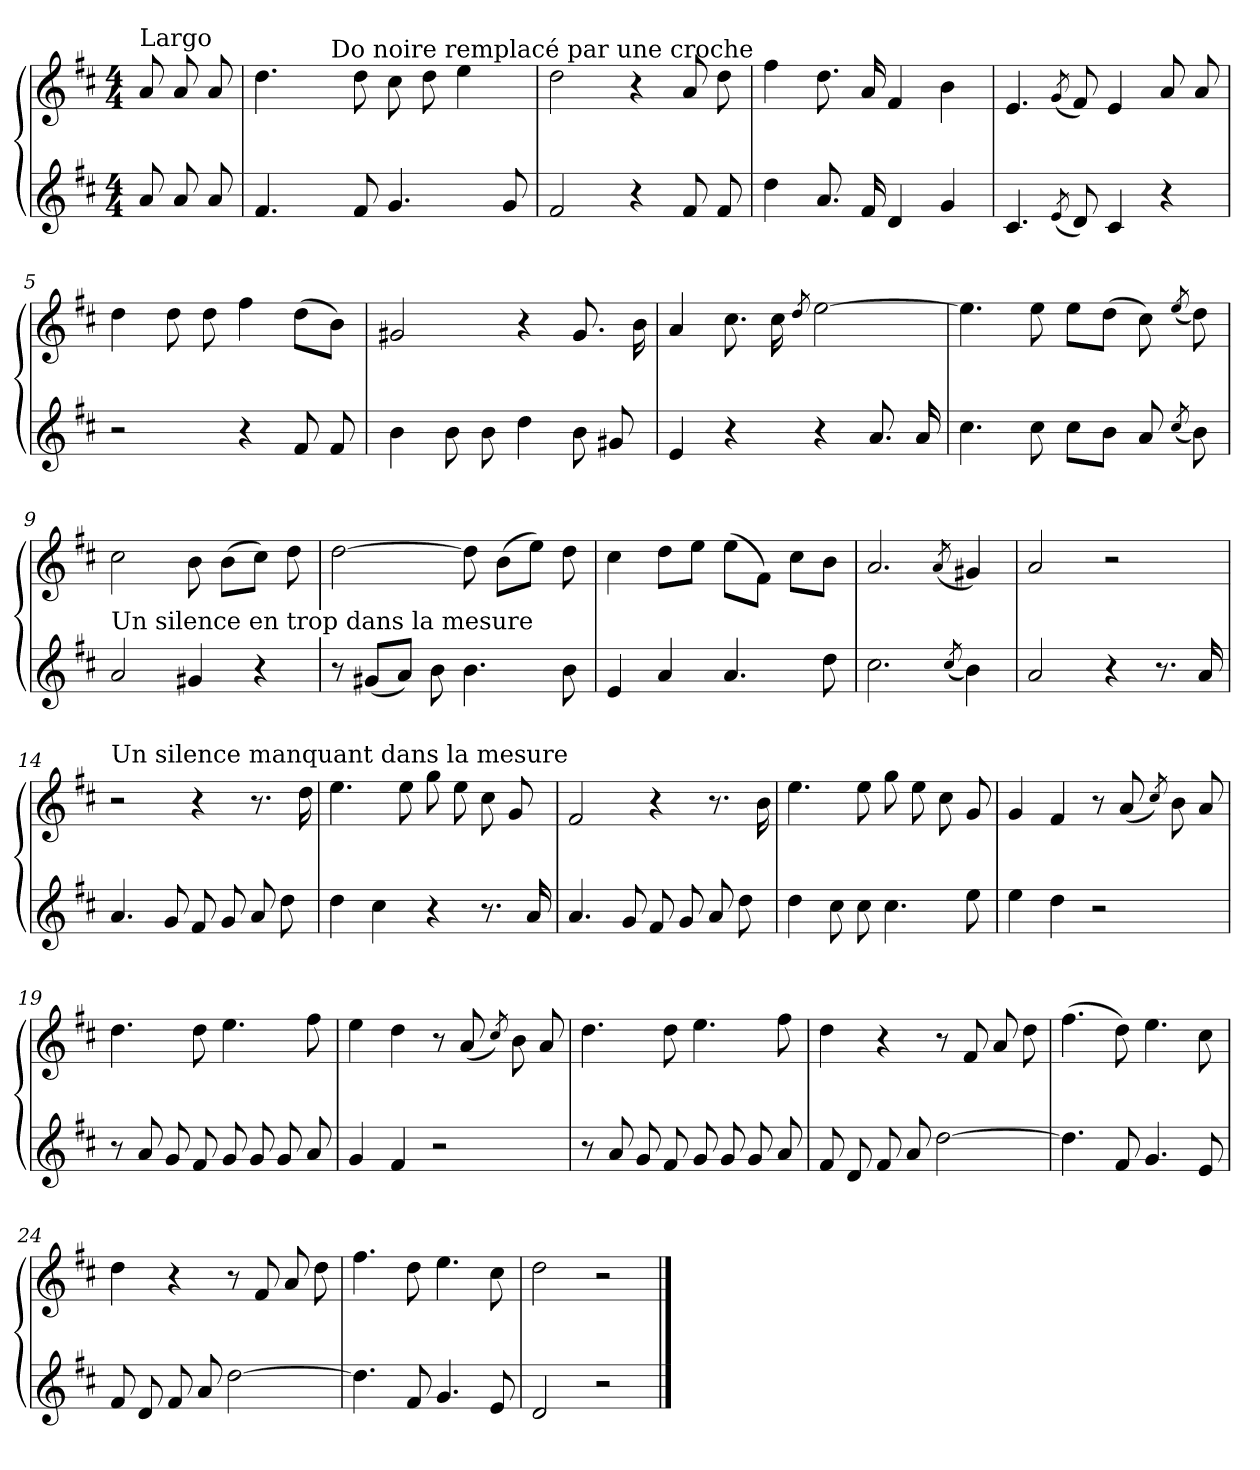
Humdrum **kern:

**kern	**kern
*part2	*part1
*staff2	*staff1
*clefG2	*clefG2
*k[f#c#]	*k[f#c#]
*D:	*D:
*M4/4	*M4/4
=	=
!	!LO:TX:a:t=Largo
8a/	8a/
8a/	8a/
8a/	8a/
=1	=1
*	*^
4.f#/	4.dd\	4ryy
.	.	16ryy
!	!	!LO:TX:a:t=Do noire remplacé par une croche
.	.	2ryy
8f#/	8dd\	.
4.g/	8cc#\	.
.	8dd\	.
.	4ee\	.
.	.	8.ryy
8g/	.	.
*	*v	*v
=2	=2
2f#/	2dd\
4r	4r
8f#/	8a/
8f#/	8dd\
=3	=3
4dd\	4ff#\
8.a/	8.dd\
16f#/	16a/
4d/	4f#/
4g/	4b\
=4	=4
4.c#/	4.e/
(<8qe/	(<8qg/
8d/)	8f#/)
4c#/	4e/
4r	8a/
.	8a/
!!LO:LB:g=z
=5	=5
2r	4dd\
.	8dd\
.	8dd\
4r	4ff#\
8f#/	(>8dd\L
8f#/	8b\J)
=6	=6
4b\	2g#X/
8b\	.
8b\	.
4dd\	4r
8b\	8.g#/
8g#X/	.
.	16b\
=7	=7
4e/	4a/
4r	8.cc#\
.	16cc#\
.	8qdd/
4r	[2ee\
8.a/	.
16a/	.
=8	=8
4.cc#\	4.ee\]
8cc#\	8ee\
8cc#\L	8ee\L
8b\J	(>8dd\J
8a/	8cc#\)
(<8qcc#/	(<8qee/
8b\)	8dd\)
!!LO:LB:g=z
=9	=9
!LO:TX:a:t=Un silence en trop dans la mesure	!
2a/	2cc#\
4g#X/	8b\
.	(>8b\L
4r	8cc#\J)
.	8dd\
=10	=10
8r	[2dd\
(<8g#X/L	.
8a/J)	.
8b\	.
4.b\	8dd\]
.	(>8b\L
.	8ee\J)
8b\	8dd\
=11	=11
4e/	4cc#\
4a/	8dd\L
.	8ee\J
4.a/	(>8ee\L
.	8f#\J)
.	8cc#\L
8dd\	8b\J
=12	=12
2.cc#\	2.a/
(<8qcc#/	(<8qa/
4b\)	4g#X/)
=13	=13
2a/	2a/
4r	2r
8.r	.
16a/	.
!!LO:LB:g=z
=14	=14
!	!LO:TX:a:t=Un silence manquant dans la mesure
4.a/	2r
8g/	.
8f#/	4r
8g/	.
8a/	8.r
8dd\	.
.	16dd\
=15	=15
4dd\	4.ee\
4cc#\	.
.	8ee\
4r	8gg\
.	8ee\
8.r	8cc#\
.	8g/
16a/	.
=16	=16
4.a/	2f#/
8g/	.
8f#/	4r
8g/	.
8a/	8.r
8dd\	.
.	16b\
=17	=17
4dd\	4.ee\
8cc#\	.
8cc#\	8ee\
4.cc#\	8gg\
.	8ee\
.	8cc#\
8ee\	8g/
=18	=18
4ee\	4g/
4dd\	4f#/
2r	8r
.	(<8a/
.	8qcc#/)
.	8b\
.	8a/
!!LO:LB:g=z
=19	=19
8r	4.dd\
8a/	.
8g/	.
8f#/	8dd\
8g/	4.ee\
8g/	.
8g/	.
8a/	8ff#\
=20	=20
4g/	4ee\
4f#/	4dd\
2r	8r
.	(<8a/
.	8qcc#/)
.	8b\
.	8a/
=21	=21
8r	4.dd\
8a/	.
8g/	.
8f#/	8dd\
8g/	4.ee\
8g/	.
8g/	.
8a/	8ff#\
=22	=22
8f#/	4dd\
8d/	.
8f#/	4r
8a/	.
[2dd\	8r
.	8f#/
.	8a/
.	8dd\
!!LO:PB:g=z
=23	=23
4.dd\]	(>4.ff#\
8f#/	8dd\)
4.g/	4.ee\
8e/	8cc#\
=24	=24
8f#/	4dd\
8d/	.
8f#/	4r
8a/	.
[2dd\	8r
.	8f#/
.	8a/
.	8dd\
=25	=25
4.dd\]	4.ff#\
8f#/	8dd\
4.g/	4.ee\
8e/	8cc#\
=26	=26
2d/	2dd\
2r	2r
==	==
*-	*-
